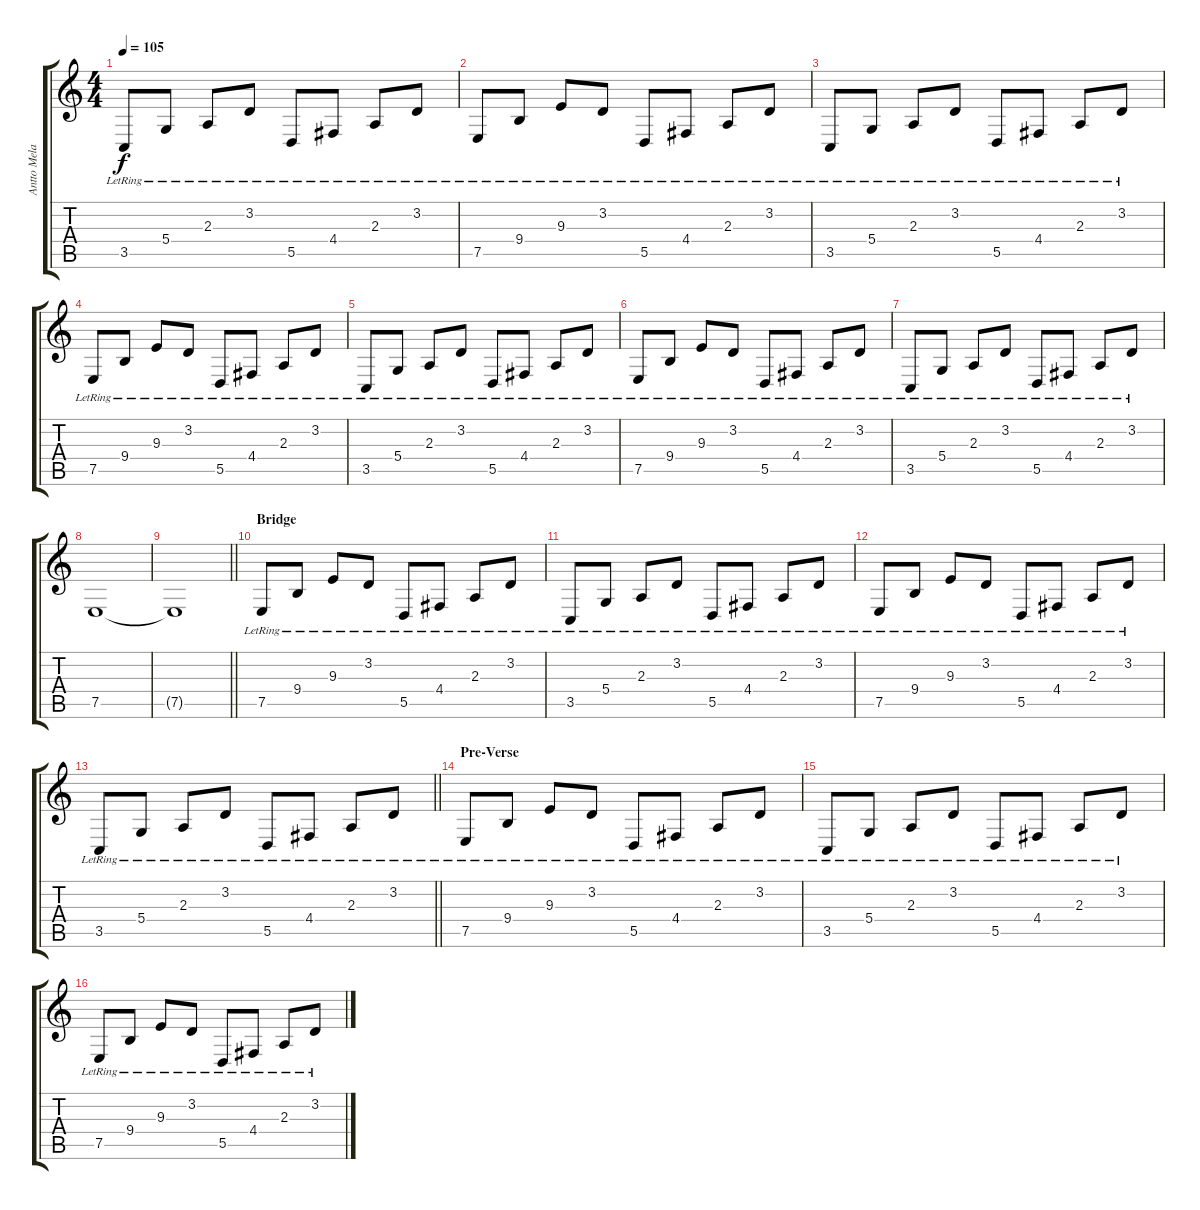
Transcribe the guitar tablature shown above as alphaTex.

\track ("Antto Melasniemi (Keyboard)" "Antto Mela") {instrument electricgrandpiano}
\staff {score tabs}
\tuning (E4 B3 G3 D3 A2 E2) {hide}
\ts (4 4)
\tempo 105
\clef g2
\ks c
3.5{lr}.8{dy f} 5.4{lr}.8 2.3{lr}.8 3.2{lr}.8 5.5{lr}.8 4.4{lr}.8 2.3{lr}.8 3.2{lr}.8 |
7.5{lr}.8 9.4{lr}.8 9.3{lr}.8 3.2{lr}.8 5.5{lr}.8 4.4{lr}.8 2.3{lr}.8 3.2{lr}.8 |
3.5{lr}.8 5.4{lr}.8 2.3{lr}.8 3.2{lr}.8 5.5{lr}.8 4.4{lr}.8 2.3{lr}.8 3.2{lr}.8 |
7.5{lr}.8 9.4{lr}.8 9.3{lr}.8 3.2{lr}.8 5.5{lr}.8 4.4{lr}.8 2.3{lr}.8 3.2{lr}.8 |
3.5{lr}.8 5.4{lr}.8 2.3{lr}.8 3.2{lr}.8 5.5{lr}.8 4.4{lr}.8 2.3{lr}.8 3.2{lr}.8 |
7.5{lr}.8 9.4{lr}.8 9.3{lr}.8 3.2{lr}.8 5.5{lr}.8 4.4{lr}.8 2.3{lr}.8 3.2{lr}.8 |
3.5{lr}.8 5.4{lr}.8 2.3{lr}.8 3.2{lr}.8 5.5{lr}.8 4.4{lr}.8 2.3{lr}.8 3.2{lr}.8 |
7.5.1 |
\barLineRight lightlight
7.5{t}.1 |
\section ("" "Bridge")
7.5{lr}.8 9.4{lr}.8 9.3{lr}.8 3.2{lr}.8 5.5{lr}.8 4.4{lr}.8 2.3{lr}.8 3.2{lr}.8 |
3.5{lr}.8 5.4{lr}.8 2.3{lr}.8 3.2{lr}.8 5.5{lr}.8 4.4{lr}.8 2.3{lr}.8 3.2{lr}.8 |
7.5{lr}.8 9.4{lr}.8 9.3{lr}.8 3.2{lr}.8 5.5{lr}.8 4.4{lr}.8 2.3{lr}.8 3.2{lr}.8 |
\barLineRight lightlight
3.5{lr}.8 5.4{lr}.8 2.3{lr}.8 3.2{lr}.8 5.5{lr}.8 4.4{lr}.8 2.3{lr}.8 3.2{lr}.8 |
\section ("" "Pre-Verse")
7.5{lr}.8 9.4{lr}.8 9.3{lr}.8 3.2{lr}.8 5.5{lr}.8 4.4{lr}.8 2.3{lr}.8 3.2{lr}.8 |
3.5{lr}.8 5.4{lr}.8 2.3{lr}.8 3.2{lr}.8 5.5{lr}.8 4.4{lr}.8 2.3{lr}.8 3.2{lr}.8 |
7.5{lr}.8 9.4{lr}.8 9.3{lr}.8 3.2{lr}.8 5.5{lr}.8 4.4{lr}.8 2.3{lr}.8 3.2{lr}.8
